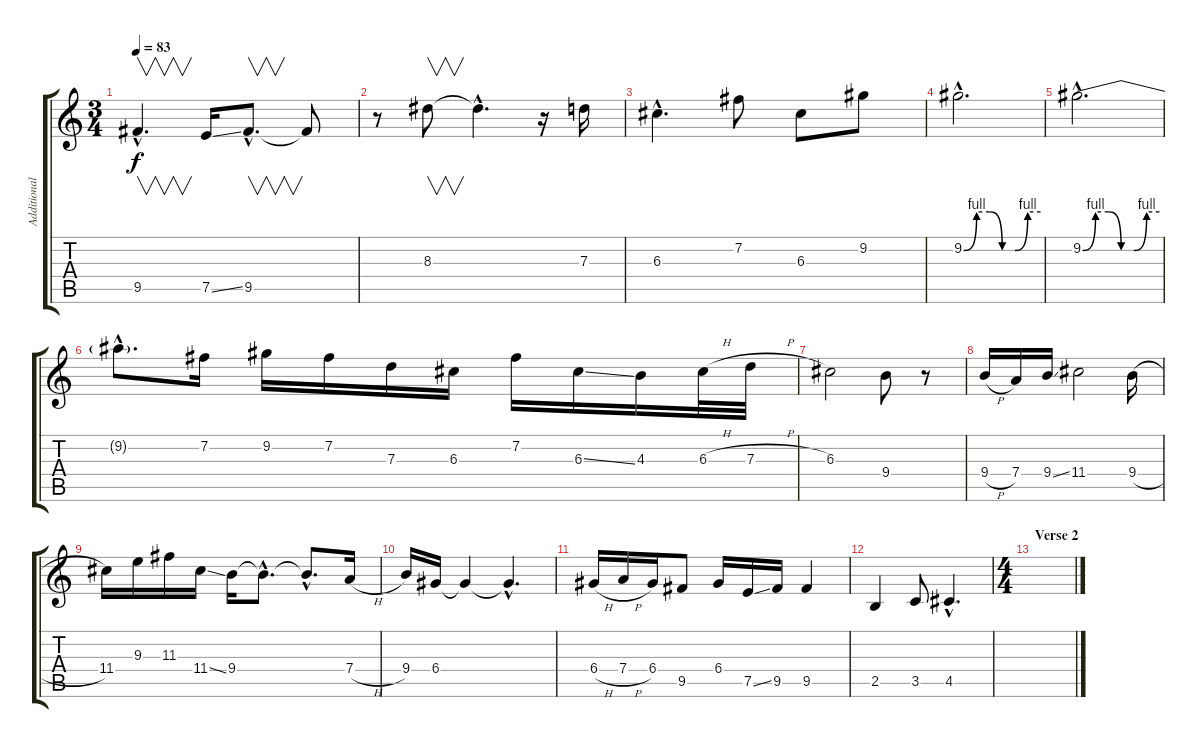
\track ("Additional/Solo Guitar" "Additional") {instrument distortionguitar}
\staff {score tabs}
\tuning (E4 B3 G3 D3 A2 E2) {hide}
\ts (3 4)
\tempo 83
\clef g2
\ks c
9.5{hac}.4{v d dy f} 7.5{ss}.16 9.5{hac}.8{v d} 9.5{t}.8 |
r.8 8.3.8{v} 8.3{hac t}.4{d} r.16 7.3.16 |
6.3{hac}.4{d} 7.2.8 6.3.8 9.2.8 |
9.2{be (custom 0 0 10 4 20 4 30 0 40 0 50 4 60 4) hac}.2{d} |
9.2{be (custom 0 0 10 4 20 4 30 0 40 0 50 4 60 4) hac}.2{d} |
9.2{hac t}.8{d} 7.2.16 9.2.16 7.2.16 7.3.16 6.3.16 7.2.16 6.3{ss}.16 4.3.16 6.3{h}.32 7.3{h}.32 |
6.3.2 9.4.8 r.8 |
9.4{h}.16 7.4.16 9.4{ss}.16 11.4.2 9.4{h}.16 |
11.4.16 9.3.16 11.3.16 11.4{ss}.16 9.4.16 9.4{hac t}.8{d} 9.4{hac t}.8{d} 7.4{h}.16 |
9.4.16 6.4.16 6.4{t}.4 6.4{hac t}.4{d} |
6.4{h}.16 7.4{h}.16 6.4.16 9.5.8 6.4.16 7.5{ss}.16 9.5.16 9.5.4 |
2.5.4 3.5.8 4.5{hac}.4{d} |
\ts (4 4)
\section ("" "Verse 2")
